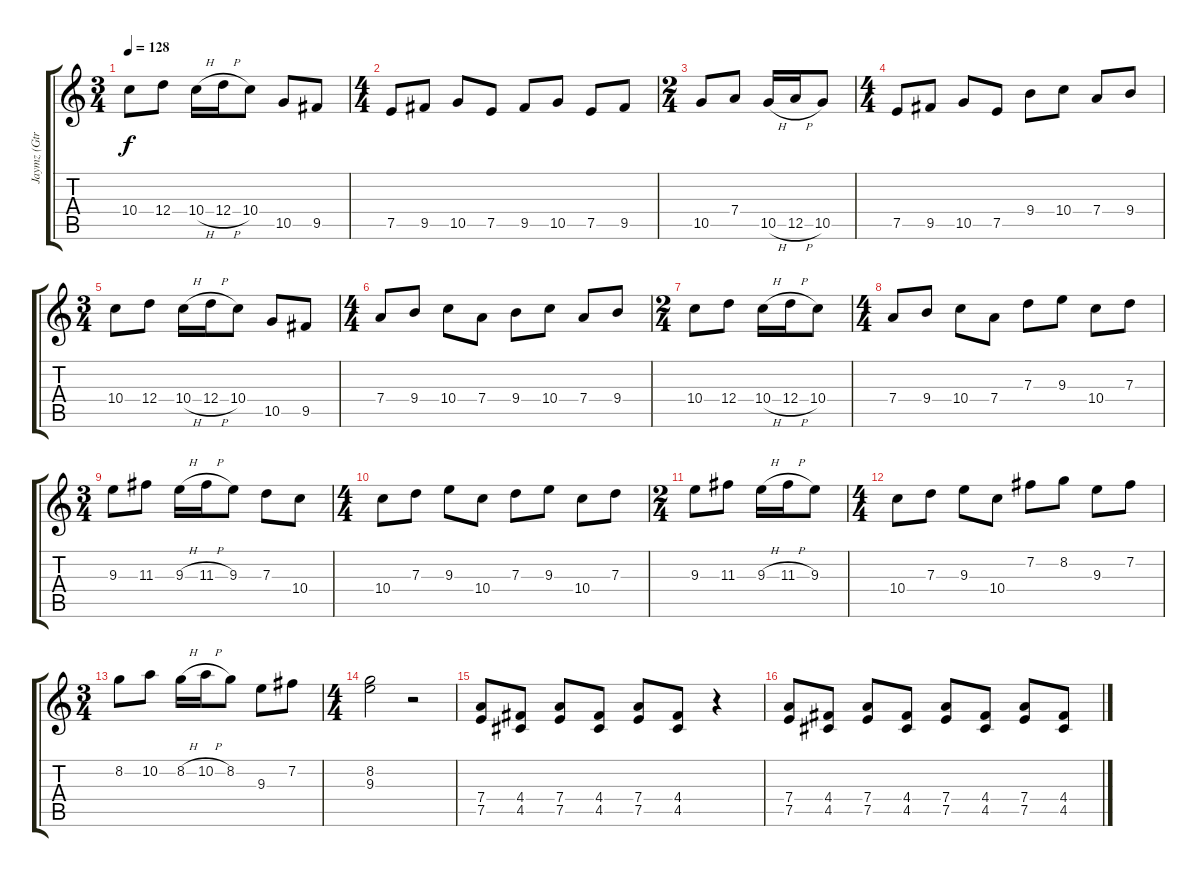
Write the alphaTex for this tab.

\track ("Jaymz (Gtr 1)" "Jaymz (Gtr") {instrument distortionguitar}
\staff {score tabs}
\tuning (E4 B3 G3 D3 A2 E2) {hide}
\ts (3 4)
\tempo 128
\clef g2
\ks c
10.4.8{dy f} 12.4.8 10.4{h}.16 12.4{h}.16 10.4.8 10.5.8 9.5.8 |
\ts (4 4)
7.5.8 9.5.8 10.5.8 7.5.8 9.5.8 10.5.8 7.5.8 9.5.8 |
\ts (2 4)
10.5.8 7.4.8 10.5{h}.16 12.5{h}.16 10.5.8 |
\ts (4 4)
7.5.8 9.5.8 10.5.8 7.5.8 9.4.8 10.4.8 7.4.8 9.4.8 |
\ts (3 4)
10.4.8 12.4.8 10.4{h}.16 12.4{h}.16 10.4.8 10.5.8 9.5.8 |
\ts (4 4)
7.4.8 9.4.8 10.4.8 7.4.8 9.4.8 10.4.8 7.4.8 9.4.8 |
\ts (2 4)
10.4.8 12.4.8 10.4{h}.16 12.4{h}.16 10.4.8 |
\ts (4 4)
7.4.8 9.4.8 10.4.8 7.4.8 7.3.8 9.3.8 10.4.8 7.3.8 |
\ts (3 4)
9.3.8 11.3.8 9.3{h}.16 11.3{h}.16 9.3.8 7.3.8 10.4.8 |
\ts (4 4)
10.4.8 7.3.8 9.3.8 10.4.8 7.3.8 9.3.8 10.4.8 7.3.8 |
\ts (2 4)
9.3.8 11.3.8 9.3{h}.16 11.3{h}.16 9.3.8 |
\ts (4 4)
10.4.8 7.3.8 9.3.8 10.4.8 7.2.8 8.2.8 9.3.8 7.2.8 |
\ts (3 4)
8.2.8 10.2.8 8.2{h}.16 10.2{h}.16 8.2.8 9.3.8 7.2.8 |
\ts (4 4)
(8.2 9.3).2 r.2 |
(7.4 7.5).8 (4.4 4.5).8 (7.4 7.5).8 (4.4 4.5).8 (7.4 7.5).8 (4.4 4.5).8 r.4 |
(7.4 7.5).8 (4.4 4.5).8 (7.4 7.5).8 (4.4 4.5).8 (7.4 7.5).8 (4.4 4.5).8 (7.4 7.5).8 (4.4 4.5).8
